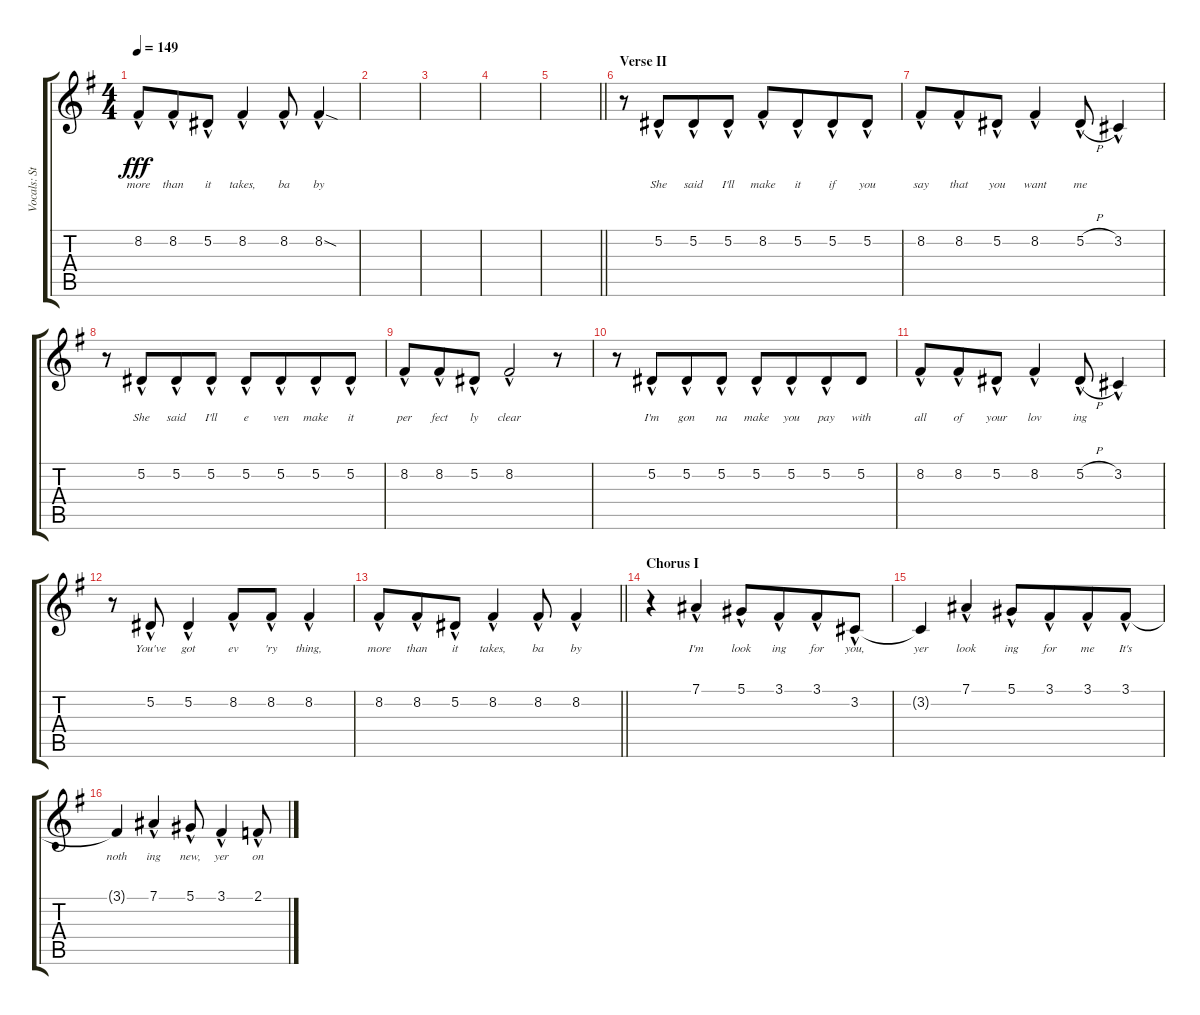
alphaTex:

\track ("Vocals: Stephen" "Vocals: St") {instrument lead2sawtooth}
\staff {score tabs}
\tuning (Eb4 Bb3 Gb3 Db3 Ab2 Eb2) {hide}
\ts (4 4)
\tempo 149
\clef g2
\ks g
8.2{hac}.8{lyrics (0 "more") lyrics (1 "") lyrics (2 "") lyrics (3 "") lyrics (4 "") dy fff} 8.2{hac}.8{lyrics (0 "than") lyrics (1 "") lyrics (2 "") lyrics (3 "") lyrics (4 "") beam merge} 5.2{hac}.8{lyrics (0 "it") lyrics (1 "") lyrics (2 "") lyrics (3 "") lyrics (4 "")} 8.2{hac}.4{lyrics (0 "takes,") lyrics (1 "") lyrics (2 "") lyrics (3 "") lyrics (4 "")} 8.2{hac}.8{lyrics (0 "ba") lyrics (1 "") lyrics (2 "") lyrics (3 "") lyrics (4 "")} 8.2{sod hac}.4{lyrics (0 "by") lyrics (1 "") lyrics (2 "") lyrics (3 "") lyrics (4 "")} |
|
|
|
\barLineRight lightlight
|
\section ("" "Verse II")
r.8 5.2{hac}.8{lyrics (0 "She") lyrics (1 "") lyrics (2 "") lyrics (3 "") lyrics (4 "") beam merge} 5.2{hac}.8{lyrics (0 "said") lyrics (1 "") lyrics (2 "") lyrics (3 "") lyrics (4 "")} 5.2{hac}.8{lyrics (0 "I'll") lyrics (1 "") lyrics (2 "") lyrics (3 "") lyrics (4 "")} 8.2{hac}.8{lyrics (0 "make") lyrics (1 "") lyrics (2 "") lyrics (3 "") lyrics (4 "")} 5.2{hac}.8{lyrics (0 "it") lyrics (1 "") lyrics (2 "") lyrics (3 "") lyrics (4 "") beam merge} 5.2{hac}.8{lyrics (0 "if") lyrics (1 "") lyrics (2 "") lyrics (3 "") lyrics (4 "")} 5.2{hac}.8{lyrics (0 "you") lyrics (1 "") lyrics (2 "") lyrics (3 "") lyrics (4 "")} |
8.2{hac}.8{lyrics (0 "say") lyrics (1 "") lyrics (2 "") lyrics (3 "") lyrics (4 "")} 8.2{hac}.8{lyrics (0 "that") lyrics (1 "") lyrics (2 "") lyrics (3 "") lyrics (4 "") beam merge} 5.2{hac}.8{lyrics (0 "you") lyrics (1 "") lyrics (2 "") lyrics (3 "") lyrics (4 "")} 8.2{hac}.4{lyrics (0 "want") lyrics (1 "") lyrics (2 "") lyrics (3 "") lyrics (4 "")} 5.2{h hac}.8{lyrics (0 "me") lyrics (1 "") lyrics (2 "") lyrics (3 "") lyrics (4 "")} 3.2{hac}.4{lyrics (0 "") lyrics (1 "") lyrics (2 "") lyrics (3 "") lyrics (4 "")} |
r.8 5.2{hac}.8{lyrics (0 "She") lyrics (1 "") lyrics (2 "") lyrics (3 "") lyrics (4 "") beam merge} 5.2{hac}.8{lyrics (0 "said") lyrics (1 "") lyrics (2 "") lyrics (3 "") lyrics (4 "")} 5.2{hac}.8{lyrics (0 "I'll") lyrics (1 "") lyrics (2 "") lyrics (3 "") lyrics (4 "")} 5.2{hac}.8{lyrics (0 "e") lyrics (1 "") lyrics (2 "") lyrics (3 "") lyrics (4 "")} 5.2{hac}.8{lyrics (0 "ven") lyrics (1 "") lyrics (2 "") lyrics (3 "") lyrics (4 "") beam merge} 5.2{hac}.8{lyrics (0 "make") lyrics (1 "") lyrics (2 "") lyrics (3 "") lyrics (4 "")} 5.2{hac}.8{lyrics (0 "it") lyrics (1 "") lyrics (2 "") lyrics (3 "") lyrics (4 "")} |
8.2{hac}.8{lyrics (0 "per") lyrics (1 "") lyrics (2 "") lyrics (3 "") lyrics (4 "")} 8.2{hac}.8{lyrics (0 "fect") lyrics (1 "") lyrics (2 "") lyrics (3 "") lyrics (4 "") beam merge} 5.2{hac}.8{lyrics (0 "ly") lyrics (1 "") lyrics (2 "") lyrics (3 "") lyrics (4 "")} 8.2{hac}.2{lyrics (0 "clear") lyrics (1 "") lyrics (2 "") lyrics (3 "") lyrics (4 "")} r.8 |
r.8 5.2{hac}.8{lyrics (0 "I'm") lyrics (1 "") lyrics (2 "") lyrics (3 "") lyrics (4 "") beam merge} 5.2{hac}.8{lyrics (0 "gon") lyrics (1 "") lyrics (2 "") lyrics (3 "") lyrics (4 "")} 5.2{hac}.8{lyrics (0 "na") lyrics (1 "") lyrics (2 "") lyrics (3 "") lyrics (4 "")} 5.2{hac}.8{lyrics (0 "make") lyrics (1 "") lyrics (2 "") lyrics (3 "") lyrics (4 "")} 5.2{hac}.8{lyrics (0 "you") lyrics (1 "") lyrics (2 "") lyrics (3 "") lyrics (4 "") beam merge} 5.2{hac}.8{lyrics (0 "pay") lyrics (1 "") lyrics (2 "") lyrics (3 "") lyrics (4 "")} 5.2.8{lyrics (0 "with") lyrics (1 "") lyrics (2 "") lyrics (3 "") lyrics (4 "")} |
8.2{hac}.8{lyrics (0 "all") lyrics (1 "") lyrics (2 "") lyrics (3 "") lyrics (4 "")} 8.2{hac}.8{lyrics (0 "of") lyrics (1 "") lyrics (2 "") lyrics (3 "") lyrics (4 "") beam merge} 5.2{hac}.8{lyrics (0 "your") lyrics (1 "") lyrics (2 "") lyrics (3 "") lyrics (4 "")} 8.2{hac}.4{lyrics (0 "lov") lyrics (1 "") lyrics (2 "") lyrics (3 "") lyrics (4 "")} 5.2{h hac}.8{lyrics (0 "ing") lyrics (1 "") lyrics (2 "") lyrics (3 "") lyrics (4 "")} 3.2{hac}.4{lyrics (0 "") lyrics (1 "") lyrics (2 "") lyrics (3 "") lyrics (4 "")} |
r.8 5.2{hac}.8{lyrics (0 "You've") lyrics (1 "") lyrics (2 "") lyrics (3 "") lyrics (4 "")} 5.2{hac}.4{lyrics (0 "got") lyrics (1 "") lyrics (2 "") lyrics (3 "") lyrics (4 "")} 8.2{hac}.8{lyrics (0 "ev") lyrics (1 "") lyrics (2 "") lyrics (3 "") lyrics (4 "")} 8.2{hac}.8{lyrics (0 "'ry") lyrics (1 "") lyrics (2 "") lyrics (3 "") lyrics (4 "")} 8.2{hac}.4{lyrics (0 "thing,") lyrics (1 "") lyrics (2 "") lyrics (3 "") lyrics (4 "")} |
\barLineRight lightlight
8.2{hac}.8{lyrics (0 "more") lyrics (1 "") lyrics (2 "") lyrics (3 "") lyrics (4 "")} 8.2{hac}.8{lyrics (0 "than") lyrics (1 "") lyrics (2 "") lyrics (3 "") lyrics (4 "") beam merge} 5.2{hac}.8{lyrics (0 "it") lyrics (1 "") lyrics (2 "") lyrics (3 "") lyrics (4 "")} 8.2{hac}.4{lyrics (0 "takes,") lyrics (1 "") lyrics (2 "") lyrics (3 "") lyrics (4 "")} 8.2{hac}.8{lyrics (0 "ba") lyrics (1 "") lyrics (2 "") lyrics (3 "") lyrics (4 "")} 8.2{hac}.4{lyrics (0 "by") lyrics (1 "") lyrics (2 "") lyrics (3 "") lyrics (4 "")} |
\section ("" "Chorus I")
r.4 7.1{hac}.4{lyrics (0 "I'm") lyrics (1 "") lyrics (2 "") lyrics (3 "") lyrics (4 "")} 5.1{hac}.8{lyrics (0 "look") lyrics (1 "") lyrics (2 "") lyrics (3 "") lyrics (4 "")} 3.1{hac}.8{lyrics (0 "ing") lyrics (1 "") lyrics (2 "") lyrics (3 "") lyrics (4 "") beam merge} 3.1{hac}.8{lyrics (0 "for") lyrics (1 "") lyrics (2 "") lyrics (3 "") lyrics (4 "")} 3.2{hac}.8{lyrics (0 "you,") lyrics (1 "") lyrics (2 "") lyrics (3 "") lyrics (4 "")} |
3.2{t}.4{lyrics (0 "yer") lyrics (1 "") lyrics (2 "") lyrics (3 "") lyrics (4 "")} 7.1{hac}.4{lyrics (0 "look") lyrics (1 "") lyrics (2 "") lyrics (3 "") lyrics (4 "")} 5.1{hac}.8{lyrics (0 "ing") lyrics (1 "") lyrics (2 "") lyrics (3 "") lyrics (4 "")} 3.1{hac}.8{lyrics (0 "for") lyrics (1 "") lyrics (2 "") lyrics (3 "") lyrics (4 "") beam merge} 3.1{hac}.8{lyrics (0 "me") lyrics (1 "") lyrics (2 "") lyrics (3 "") lyrics (4 "")} 3.1{hac}.8{lyrics (0 "It's") lyrics (1 "") lyrics (2 "") lyrics (3 "") lyrics (4 "")} |
3.1{t}.4{lyrics (0 "noth") lyrics (1 "") lyrics (2 "") lyrics (3 "") lyrics (4 "")} 7.1{hac}.4{lyrics (0 "ing") lyrics (1 "") lyrics (2 "") lyrics (3 "") lyrics (4 "")} 5.1{hac}.8{lyrics (0 "new,") lyrics (1 "") lyrics (2 "") lyrics (3 "") lyrics (4 "")} 3.1{hac}.4{lyrics (0 "yer") lyrics (1 "") lyrics (2 "") lyrics (3 "") lyrics (4 "")} 2.1{hac}.8{lyrics (0 "on") lyrics (1 "") lyrics (2 "") lyrics (3 "") lyrics (4 "")}
